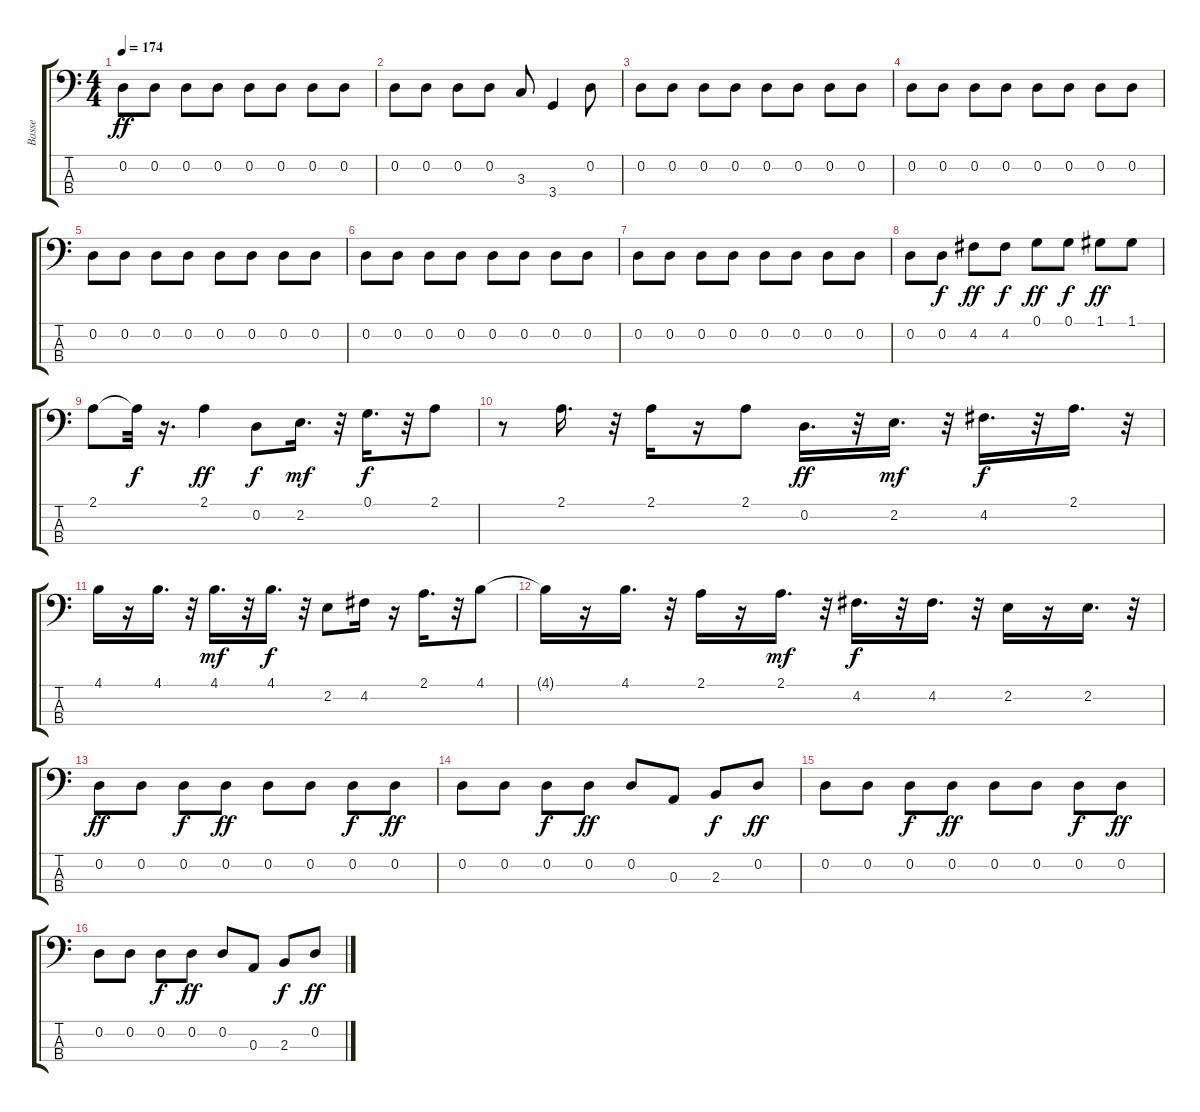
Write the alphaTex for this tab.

\track ("Basse" "Basse") {instrument electricbassfinger}
\staff {score tabs}
\tuning (G2 D2 A1 E1) {hide}
\ts (4 4)
\tempo 174
\clef f4
\ks c
0.2.8{dy ff} 0.2.8 0.2.8 0.2.8 0.2.8 0.2.8 0.2.8 0.2.8 |
0.2.8 0.2.8 0.2.8 0.2.8 3.3.8 3.4.4 0.2.8 |
0.2.8 0.2.8 0.2.8 0.2.8 0.2.8 0.2.8 0.2.8 0.2.8 |
0.2.8 0.2.8 0.2.8 0.2.8 0.2.8 0.2.8 0.2.8 0.2.8 |
0.2.8 0.2.8 0.2.8 0.2.8 0.2.8 0.2.8 0.2.8 0.2.8 |
0.2.8 0.2.8 0.2.8 0.2.8 0.2.8 0.2.8 0.2.8 0.2.8 |
0.2.8 0.2.8 0.2.8 0.2.8 0.2.8 0.2.8 0.2.8 0.2.8 |
0.2.8 0.2.8{dy f} 4.2.8{dy ff} 4.2.8{dy f} 0.1.8{dy ff} 0.1.8{dy f} 1.1.8{dy ff} 1.1.8 |
2.1.8 2.1{t}.32{dy f} r.16{d} 2.1.4{dy ff} 0.2.8{dy f} 2.2.16{d dy mf} r.32 0.1.16{d dy f} r.32 2.1.8 |
r.8 2.1.16{d} r.32 2.1.16 r.16 2.1.8 0.2.16{d dy ff} r.32 2.2.16{d dy mf} r.32 4.2.16{d dy f} r.32 2.1.16{d} r.32 |
4.1.16 r.16 4.1.16{d} r.32 4.1.16{d dy mf} r.32 4.1.16{d dy f} r.32 2.2.8 4.2.16 r.16 2.1.16{d} r.32 4.1.8 |
4.1{t}.16 r.16 4.1.16{d} r.32 2.1.16 r.16 2.1.16{d dy mf} r.32 4.2.16{d dy f} r.32 4.2.16{d} r.32 2.2.16 r.16 2.2.16{d} r.32 |
0.2.8{dy ff} 0.2.8 0.2.8{dy f} 0.2.8{dy ff} 0.2.8 0.2.8 0.2.8{dy f} 0.2.8{dy ff} |
0.2.8 0.2.8 0.2.8{dy f} 0.2.8{dy ff} 0.2.8 0.3.8 2.3.8{dy f} 0.2.8{dy ff} |
0.2.8 0.2.8 0.2.8{dy f} 0.2.8{dy ff} 0.2.8 0.2.8 0.2.8{dy f} 0.2.8{dy ff} |
0.2.8 0.2.8 0.2.8{dy f} 0.2.8{dy ff} 0.2.8 0.3.8 2.3.8{dy f} 0.2.8{dy ff}
